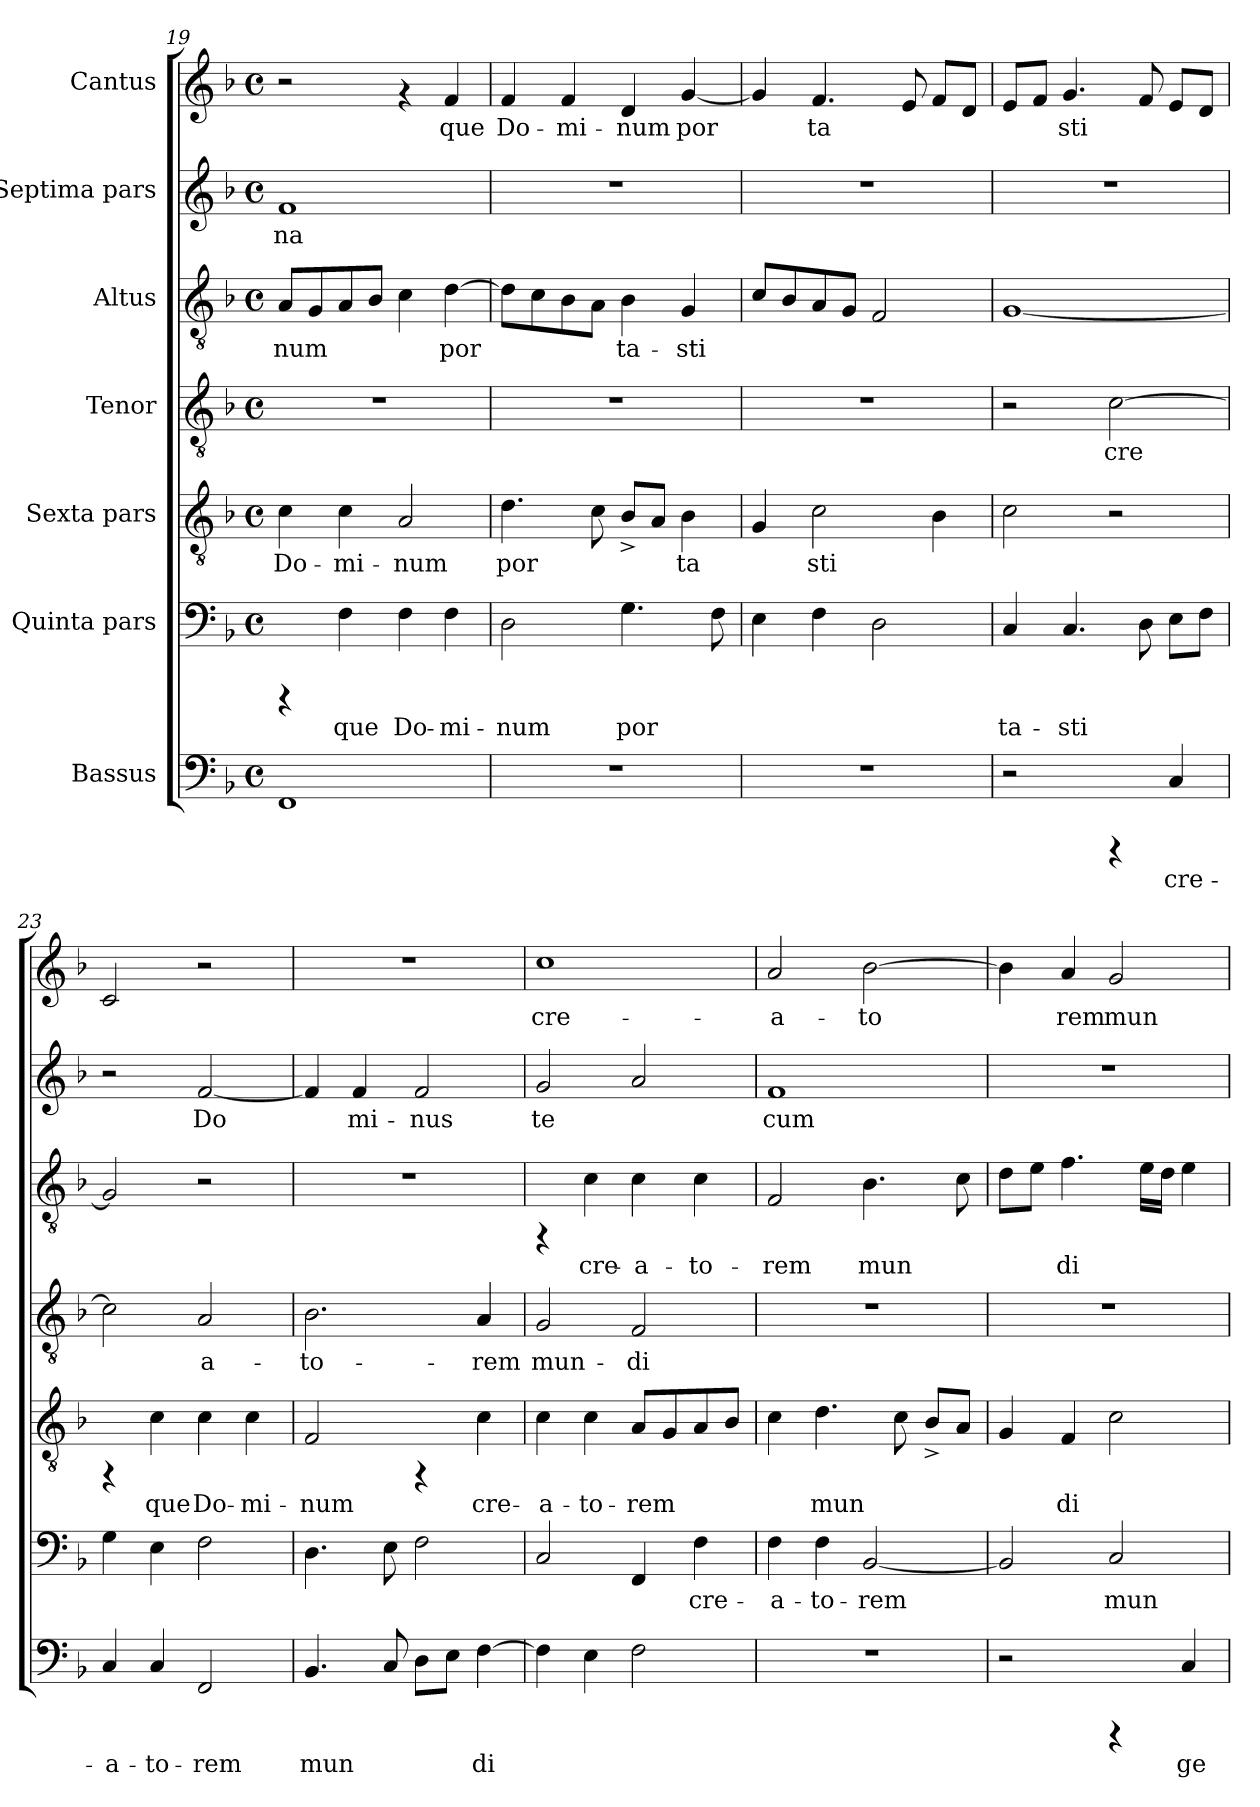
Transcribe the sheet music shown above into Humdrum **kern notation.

**kern	**text	**kern	**text	**kern	**text	**kern	**text	**kern	**text	**kern	**text	**kern	**text
*part7	*part7	*part6	*part6	*part5	*part5	*part4	*part4	*part3	*part3	*part2	*part2	*part1	*part1
*staff7	*staff7	*staff6	*staff6	*staff5	*staff5	*staff4	*staff4	*staff3	*staff3	*staff2	*staff2	*staff1	*staff1
*I"Bassus	*	*I"Quinta pars	*	*I"Sexta pars	*	*I"Tenor	*	*I"Altus	*	*I"Septima pars	*	*I"Cantus	*
!!LO:PB:g=z
*clefF4	*	*clefF4	*	*clefGv2	*	*clefGv2	*	*clefGv2	*	*clefG2	*	*clefG2	*
*k[b-]	*	*k[b-]	*	*k[b-]	*	*k[b-]	*	*k[b-]	*	*k[b-]	*	*k[b-]	*
*F:	*	*F:	*	*F:	*	*F:	*	*F:	*	*F:	*	*F:	*
*M4/4	*	*M4/4	*	*M4/4	*	*M4/4	*	*M4/4	*	*M4/4	*	*M4/4	*
*met(c)	*	*met(c)	*	*met(c)	*	*met(c)	*	*met(c)	*	*met(c)	*	*met(c)	*
=19	=19	=19	=19	=19	=19	=19	=19	=19	=19	=19	=19	=19	=19
!	!LO:LY:b:cj	!	!	!	!LO:LY:b:cj	!	!	!	!LO:LY:b:cj	!	!LO:LY:b:cj	!	!
1FF	.	4rCCC	.	4c\	Do-	1r	.	8A/L	-num	1f	-na	2r	.
!	!	!	!	!	!	!	!	!	!LO:LY:b:cj	!	!	!	!
.	.	.	.	.	.	.	.	8G/	.	.	.	.	.
!	!	!	!LO:LY:b:cj	!	!LO:LY:b:cj	!	!	!	!LO:LY:b:cj	!	!	!	!
.	.	4F\	que	4c\	-mi-	.	.	8A/	.	.	.	.	.
!	!	!	!	!	!	!	!	!	!LO:LY:b:cj	!	!	!	!
.	.	.	.	.	.	.	.	8B-/J	.	.	.	.	.
!	!	!	!LO:LY:b:cj	!	!LO:LY:b:cj	!	!	!	!LO:LY:b:cj	!	!	!	!
.	.	4F\	Do-	2A/	-num	.	.	4c\	.	.	.	4rf	.
!	!	!	!LO:LY:b:cj	!	!	!	!	!	!LO:LY:b:cj	!	!	!	!LO:LY:b:cj
.	.	4F\	-mi-	.	.	.	.	[>4d\	por-	.	.	4f/	que
=20	=20	=20	=20	=20	=20	=20	=20	=20	=20	=20	=20	=20	=20
!	!	!	!LO:LY:b:cj	!	!LO:LY:b:cj	!	!	!	!LO:LY:b:cj	!	!	!	!LO:LY:b:cj
1r	.	2D\	-num	4.d\	por-	1r	.	8d\L]	--	1r	.	4f/	Do-
!	!	!	!	!	!	!	!	!	!LO:LY:b:cj	!	!	!	!
.	.	.	.	.	.	.	.	8c\	--	.	.	.	.
!	!	!	!	!	!	!	!	!	!LO:LY:b:cj	!	!	!	!LO:LY:b:cj
.	.	.	.	.	.	.	.	8B-\	--	.	.	4f/	-mi-
!	!	!	!	!	!LO:LY:b:cj	!	!	!	!LO:LY:b:cj	!	!	!	!
.	.	.	.	8c\	--	.	.	8A\J	--	.	.	.	.
!	!	!	!LO:LY:b:cj	!	!LO:LY:b:cj	!	!	!	!LO:LY:b:cj	!	!	!	!LO:LY:b:cj
.	.	4.G\	por-	8B-^>/L	--	.	.	4B-\	-ta-	.	.	4d/	-num
!	!	!	!	!	!LO:LY:b:cj	!	!	!	!	!	!	!	!
.	.	.	.	8A/J	--	.	.	.	.	.	.	.	.
!	!	!	!	!	!LO:LY:b:cj	!	!	!	!LO:LY:b:cj	!	!	!	!LO:LY:b:cj
.	.	.	.	4B-\	-ta-	.	.	4G/	-sti	.	.	[<4g/	por-
!	!	!	!LO:LY:b:cj	!	!	!	!	!	!	!	!	!	!
.	.	8F\	--	.	.	.	.	.	.	.	.	.	.
=21	=21	=21	=21	=21	=21	=21	=21	=21	=21	=21	=21	=21	=21
!	!	!	!LO:LY:b:cj	!	!LO:LY:b:cj	!	!	!	!LO:LY:b:cj	!	!	!	!LO:LY:b:cj
1r	.	4E\	--	4G/	--	1r	.	8c/L	.	1r	.	4g/]	--
!	!	!	!	!	!	!	!	!	!LO:LY:b:cj	!	!	!	!
.	.	.	.	.	.	.	.	8B-/	.	.	.	.	.
!	!	!	!LO:LY:b:cj	!	!LO:LY:b:cj	!	!	!	!LO:LY:b:cj	!	!	!	!LO:LY:b:cj
.	.	4F\	--	2c\	-sti	.	.	8A/	.	.	.	4.f/	-ta-
!	!	!	!	!	!	!	!	!	!LO:LY:b:cj	!	!	!	!
.	.	.	.	.	.	.	.	8G/J	.	.	.	.	.
!	!	!	!LO:LY:b:cj	!	!	!	!	!	!LO:LY:b:cj	!	!	!	!
.	.	2D\	--	.	.	.	.	2F/	.	.	.	.	.
!	!	!	!	!	!	!	!	!	!	!	!	!	!LO:LY:b:cj
.	.	.	.	.	.	.	.	.	.	.	.	8e/	--
!	!	!	!	!	!LO:LY:b:cj	!	!	!	!	!	!	!	!LO:LY:b:cj
.	.	.	.	4B-\	.	.	.	.	.	.	.	8f/L	--
!	!	!	!	!	!	!	!	!	!	!	!	!	!LO:LY:b:cj
.	.	.	.	.	.	.	.	.	.	.	.	8d/J	--
=22	=22	=22	=22	=22	=22	=22	=22	=22	=22	=22	=22	=22	=22
!	!	!	!LO:LY:b:cj	!	!LO:LY:b:cj	!	!	!	!LO:LY:b:cj	!	!	!	!LO:LY:b:cj
2r	.	4C/	-ta-	2c\	.	2r	.	[<1G	.	1r	.	8e/L	--
!	!	!	!	!	!	!	!	!	!	!	!	!	!LO:LY:b:cj
.	.	.	.	.	.	.	.	.	.	.	.	8f/J	--
!	!	!	!LO:LY:b:cj	!	!	!	!	!	!	!	!	!	!LO:LY:b:cj
.	.	4.C/	-sti	.	.	.	.	.	.	.	.	4.g/	-sti
!	!	!	!	!	!	!	!LO:LY:b:cj	!	!	!	!	!	!
4rCCC	.	.	.	2r	.	[>2c\	cre-	.	.	.	.	.	.
!	!	!	!LO:LY:b:cj	!	!	!	!	!	!	!	!	!	!LO:LY:b:cj
.	.	8D\	.	.	.	.	.	.	.	.	.	8f/	.
!	!LO:LY:b:cj	!	!LO:LY:b:cj	!	!	!	!	!	!	!	!	!	!LO:LY:b:cj
4C/	cre-	8E\L	.	.	.	.	.	.	.	.	.	8e/L	.
!	!	!	!LO:LY:b:cj	!	!	!	!	!	!	!	!	!	!LO:LY:b:cj
.	.	8F\J	.	.	.	.	.	.	.	.	.	8d/J	.
=23	=23	=23	=23	=23	=23	=23	=23	=23	=23	=23	=23	=23	=23
!	!LO:LY:b:cj	!	!LO:LY:b:cj	!	!	!	!LO:LY:b:cj	!	!LO:LY:b:cj	!	!	!	!LO:LY:b:cj
4C/	-a-	4G\	.	4rFF	.	2c\]	--	2G/]	.	2r	.	2c/	.
!	!LO:LY:b:cj	!	!LO:LY:b:cj	!	!LO:LY:b:cj	!	!	!	!	!	!	!	!
4C/	-to-	4E\	.	4c\	que	.	.	.	.	.	.	.	.
!	!LO:LY:b:cj	!	!LO:LY:b:cj	!	!LO:LY:b:cj	!	!LO:LY:b:cj	!	!	!	!LO:LY:b:cj	!	!
2FF/	-rem	2F\	.	4c\	Do-	2A/	-a-	2r	.	[<2f/	Do-	2r	.
!	!	!	!	!	!LO:LY:b:cj	!	!	!	!	!	!	!	!
.	.	.	.	4c\	-mi-	.	.	.	.	.	.	.	.
=24	=24	=24	=24	=24	=24	=24	=24	=24	=24	=24	=24	=24	=24
!	!LO:LY:b:cj	!	!LO:LY:b:cj	!	!LO:LY:b:cj	!	!LO:LY:b:cj	!	!	!	!LO:LY:b:cj	!	!
4.BB-/	mun-	4.D\	.	2F/	-num	2.B-\	-to-	1r	.	4f/]	--	1r	.
!	!	!	!	!	!	!	!	!	!	!	!LO:LY:b:cj	!	!
.	.	.	.	.	.	.	.	.	.	4f/	-mi-	.	.
!	!LO:LY:b:cj	!	!LO:LY:b:cj	!	!	!	!	!	!	!	!	!	!
8C/	--	8E\	.	.	.	.	.	.	.	.	.	.	.
!	!LO:LY:b:cj	!	!LO:LY:b:cj	!	!	!	!	!	!	!	!LO:LY:b:cj	!	!
8D\L	--	2F\	.	4rFF	.	.	.	.	.	2f/	-nus	.	.
!	!LO:LY:b:cj	!	!	!	!	!	!	!	!	!	!	!	!
8E\J	--	.	.	.	.	.	.	.	.	.	.	.	.
!	!LO:LY:b:cj	!	!	!	!LO:LY:b:cj	!	!LO:LY:b:cj	!	!	!	!	!	!
[>4F\	-di	.	.	4c\	cre-	4A/	-rem	.	.	.	.	.	.
!!LO:PB:g=z
=25	=25	=25	=25	=25	=25	=25	=25	=25	=25	=25	=25	=25	=25
!	!LO:LY:b:cj	!	!LO:LY:b:cj	!	!LO:LY:b:cj	!	!LO:LY:b:cj	!	!	!	!LO:LY:b:cj	!	!LO:LY:b:cj
4F\]	.	2C/	.	4c\	-a-	2G/	mun-	4rFF	.	2g/	te-	1cc	cre-
!	!LO:LY:b:cj	!	!	!	!LO:LY:b:cj	!	!	!	!LO:LY:b:cj	!	!	!	!
4E\	.	.	.	4c\	-to-	.	.	4c\	cre-	.	.	.	.
!	!LO:LY:b:cj	!	!LO:LY:b:cj	!	!LO:LY:b:cj	!	!LO:LY:b:cj	!	!LO:LY:b:cj	!	!LO:LY:b:cj	!	!
2F\	.	4FF/	.	8A/L	-rem	2F/	-di	4c\	-a-	2a/	--	.	.
!	!	!	!	!	!LO:LY:b:cj	!	!	!	!	!	!	!	!
.	.	.	.	8G/	.	.	.	.	.	.	.	.	.
!	!	!	!LO:LY:b:cj	!	!LO:LY:b:cj	!	!	!	!LO:LY:b:cj	!	!	!	!
.	.	4F\	cre-	8A/	.	.	.	4c\	-to-	.	.	.	.
!	!	!	!	!	!LO:LY:b:cj	!	!	!	!	!	!	!	!
.	.	.	.	8B-/J	.	.	.	.	.	.	.	.	.
=26	=26	=26	=26	=26	=26	=26	=26	=26	=26	=26	=26	=26	=26
!	!	!	!LO:LY:b:cj	!	!LO:LY:b:cj	!	!	!	!LO:LY:b:cj	!	!LO:LY:b:cj	!	!LO:LY:b:cj
1r	.	4F\	-a-	4c\	.	1r	.	2F/	-rem	1f	-cum	2a/	-a-
!	!	!	!LO:LY:b:cj	!	!LO:LY:b:cj	!	!	!	!	!	!	!	!
.	.	4F\	-to-	4.d\	mun-	.	.	.	.	.	.	.	.
!	!	!	!LO:LY:b:cj	!	!	!	!	!	!LO:LY:b:cj	!	!	!	!LO:LY:b:cj
.	.	[<2BB-/	-rem	.	.	.	.	4.B-\	mun-	.	.	[>2b-\	-to-
!	!	!	!	!	!LO:LY:b:cj	!	!	!	!	!	!	!	!
.	.	.	.	8c\	--	.	.	.	.	.	.	.	.
!	!	!	!	!	!LO:LY:b:cj	!	!	!	!	!	!	!	!
.	.	.	.	8B-^>/L	--	.	.	.	.	.	.	.	.
!	!	!	!	!	!LO:LY:b:cj	!	!	!	!LO:LY:b:cj	!	!	!	!
.	.	.	.	8A/J	--	.	.	8c\	--	.	.	.	.
=27	=27	=27	=27	=27	=27	=27	=27	=27	=27	=27	=27	=27	=27
!	!	!	!LO:LY:b:cj	!	!LO:LY:b:cj	!	!	!	!LO:LY:b:cj	!	!	!	!LO:LY:b:cj
2r	.	2BB-/]	.	4G/	--	1r	.	8d\L	--	1r	.	4b-\]	--
!	!	!	!	!	!	!	!	!	!LO:LY:b:cj	!	!	!	!
.	.	.	.	.	.	.	.	8e\J	--	.	.	.	.
!	!	!	!	!	!LO:LY:b:cj	!	!	!	!LO:LY:b:cj	!	!	!	!LO:LY:b:cj
.	.	.	.	4F/	-di	.	.	4.f\	-di	.	.	4a/	-rem
!	!	!	!LO:LY:b:cj	!	!LO:LY:b:cj	!	!	!	!	!	!	!	!LO:LY:b:cj
4rCCC	.	2C/	mun-	2c\	.	.	.	.	.	.	.	2g/	mun-
!	!	!	!	!	!	!	!	!	!LO:LY:b:cj	!	!	!	!
.	.	.	.	.	.	.	.	16e\L	.	.	.	.	.
!	!	!	!	!	!	!	!	!	!LO:LY:b:cj	!	!	!	!
.	.	.	.	.	.	.	.	16d\J	.	.	.	.	.
!	!LO:LY:b:cj	!	!	!	!	!	!	!	!LO:LY:b:cj	!	!	!	!
4C/	ge-	.	.	.	.	.	.	4e\	.	.	.	.	.
=	=	=	=	=	=	=	=	=	=	=	=	=	=
*-	*-	*-	*-	*-	*-	*-	*-	*-	*-	*-	*-	*-	*-
